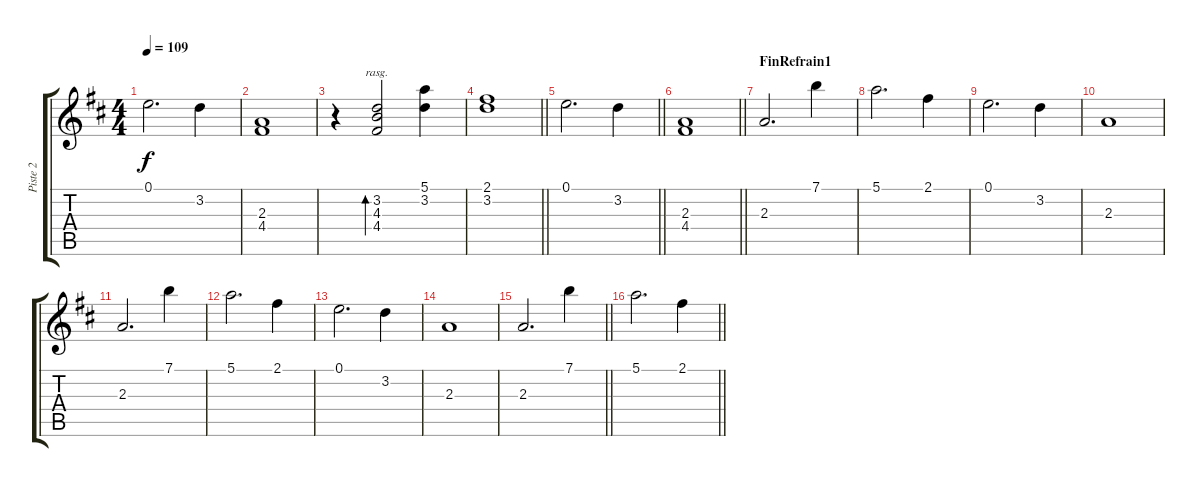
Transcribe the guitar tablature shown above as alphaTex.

\track ("Piste 2" "Piste 2") {instrument electricbassfinger}
\staff {score tabs}
\tuning (E4 B3 G3 D3 A2 E2) {hide}
\ts (4 4)
\tempo 109
\clef g2
\ks d
0.1.2{d dy f} 3.2.4 |
(2.3 4.4).1 |
r.4 (3.2 4.3 4.4).2{bd 480 rasg ii} (5.1 3.2).4 |
\barLineRight lightlight
(2.1 3.2).1 |
\barLineRight lightlight
0.1.2{d} 3.2.4 |
\barLineRight lightlight
(2.3 4.4).1 |
\section ("" "FinRefrain1")
2.3.2{d} 7.1.4 |
5.1.2{d} 2.1.4 |
0.1.2{d} 3.2.4 |
2.3.1 |
2.3.2{d} 7.1.4 |
5.1.2{d} 2.1.4 |
0.1.2{d} 3.2.4 |
2.3.1 |
\barLineRight lightlight
2.3.2{d} 7.1.4 |
\barLineRight lightlight
5.1.2{d} 2.1.4
